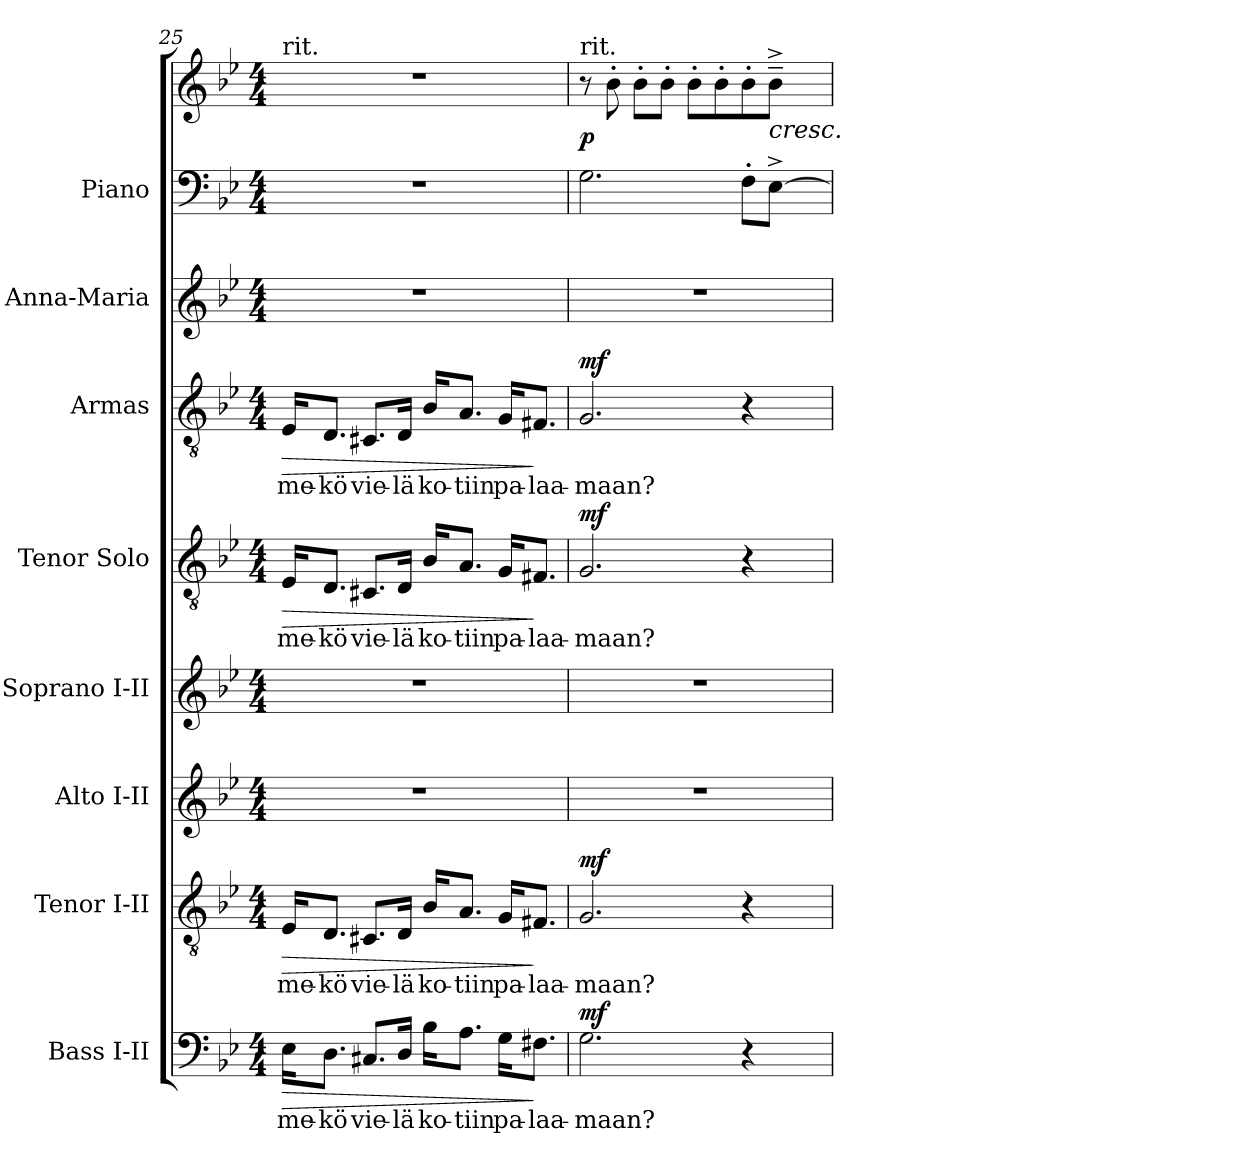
**kern	**text	**dynam	**kern	**text	**dynam	**kern	**kern	**kern	**text	**dynam	**kern	**text	**dynam	**kern	**kern	**kern	**dynam
*part8	*part8	*part8	*part7	*part7	*part7	*part6	*part5	*part4	*part4	*part4	*part3	*part3	*part3	*part2	*part1	*part1	*part1
*staff9	*staff9	*staff9	*staff8	*staff8	*staff8	*staff7	*staff6	*staff5	*staff5	*staff5	*staff4	*staff4	*staff4	*staff3	*staff2	*staff1	*staff1/2
*I"Bass I-II	*	*	*I"Tenor I-II	*	*	*I"Alto I-II	*I"Soprano I-II	*I"Tenor Solo	*	*	*I"Armas	*	*	*I"Anna-Maria	*I"Piano	*	*
*I'B.	*	*	*I'T.	*	*	*I'A.	*I'S.	*I'T. Solo	*	*	*I'Armas	*	*	*I'A-M	*I'Pno.	*	*
*clefF4	*	*	*clefGv2	*	*	*clefG2	*clefG2	*clefGv2	*	*	*clefGv2	*	*	*clefG2	*clefF4	*clefG2	*
*	*	*	*ITrd7c12	*	*	*	*	*ITrd7c12	*	*	*ITrd7c12	*	*	*	*	*	*
*k[b-e-]	*	*	*k[b-e-]	*	*	*k[b-e-]	*k[b-e-]	*k[b-e-]	*	*	*k[b-e-]	*	*	*k[b-e-]	*k[b-e-]	*k[b-e-]	*
*B-:	*	*	*B-:	*	*	*B-:	*B-:	*B-:	*	*	*B-:	*	*	*B-:	*B-:	*B-:	*
*M4/4	*	*	*M4/4	*	*	*M4/4	*M4/4	*M4/4	*	*	*M4/4	*	*	*M4/4	*M4/4	*M4/4	*
=25	=25	=25	=25	=25	=25	=25	=25	=25	=25	=25	=25	=25	=25	=25	=25	=25	=25
!	!LO:LY:b:color=#000000	!LO:HP:b	!	!	!	!	!	!	!	!	!	!	!	!	!	!	!
!	!	!	!	!LO:LY:b:color=#000000	!LO:HP:b	!	!	!	!	!	!	!	!	!	!	!	!
!	!	!	!	!	!	!	!	!	!LO:LY:b:color=#000000	!LO:HP:b	!	!	!	!	!	!	!
!	!	!	!	!	!	!	!	!	!	!	!	!	!	!	!	!LO:TX:t=rit.	!
!	!	!	!	!	!	!	!	!	!	!	!	!LO:LY:b:color=#000000	!LO:HP:b	!	!	!	!
16E-i\KL	-me-	>	16EE-i/KL	-me-	>	1r	1r	16EE-i/KL	-me-	>	16EE-i/KL	-me-	>	1r	1r	1r	.
!	!LO:LY:b:color=#000000	!	!	!	!	!	!	!	!	!	!	!	!	!	!	!	!
!	!	!	!	!LO:LY:b:color=#000000	!	!	!	!	!	!	!	!	!	!	!	!	!
!	!	!	!	!	!	!	!	!	!LO:LY:b:color=#000000	!	!	!	!	!	!	!	!
!	!	!	!	!	!	!	!	!	!	!	!	!LO:LY:b:color=#000000	!	!	!	!	!
8.Di\J	-kö	.	8.DDi/J	-kö	.	.	.	8.DDi/J	-kö	.	8.DDi/J	-kö	.	.	.	.	.
!	!LO:LY:b:color=#000000	!	!	!	!	!	!	!	!	!	!	!	!	!	!	!	!
!	!	!	!	!LO:LY:b:color=#000000	!	!	!	!	!	!	!	!	!	!	!	!	!
!	!	!	!	!	!	!	!	!	!LO:LY:b:color=#000000	!	!	!	!	!	!	!	!
!	!	!	!	!	!	!	!	!	!	!	!	!LO:LY:b:color=#000000	!	!	!	!	!
8.C#Xi/L	vie-	.	8.CC#Xi/L	vie-	.	.	.	8.CC#Xi/L	vie-	.	8.CC#Xi/L	vie-	.	.	.	.	.
!	!LO:LY:b:color=#000000	!	!	!	!	!	!	!	!	!	!	!	!	!	!	!	!
!	!	!	!	!LO:LY:b:color=#000000	!	!	!	!	!	!	!	!	!	!	!	!	!
!	!	!	!	!	!	!	!	!	!LO:LY:b:color=#000000	!	!	!	!	!	!	!	!
!	!	!	!	!	!	!	!	!	!	!	!	!LO:LY:b:color=#000000	!	!	!	!	!
16Di/Jk	-lä	.	16DDi/Jk	-lä	.	.	.	16DDi/Jk	-lä	.	16DDi/Jk	-lä	.	.	.	.	.
!	!LO:LY:b:color=#000000	!	!	!	!	!	!	!	!	!	!	!	!	!	!	!	!
!	!	!	!	!LO:LY:b:color=#000000	!	!	!	!	!	!	!	!	!	!	!	!	!
!	!	!	!	!	!	!	!	!	!LO:LY:b:color=#000000	!	!	!	!	!	!	!	!
!	!	!	!	!	!	!	!	!	!	!	!	!LO:LY:b:color=#000000	!	!	!	!	!
16B-i\KL	ko-	.	16BB-i/KL	ko-	.	.	.	16BB-i/KL	ko-	.	16BB-i/KL	ko-	.	.	.	.	.
!	!LO:LY:b:color=#000000	!	!	!	!	!	!	!	!	!	!	!	!	!	!	!	!
!	!	!	!	!LO:LY:b:color=#000000	!	!	!	!	!	!	!	!	!	!	!	!	!
!	!	!	!	!	!	!	!	!	!LO:LY:b:color=#000000	!	!	!	!	!	!	!	!
!	!	!	!	!	!	!	!	!	!	!	!	!LO:LY:b:color=#000000	!	!	!	!	!
8.Ai\J	-tiin	.	8.AAi/J	-tiin	.	.	.	8.AAi/J	-tiin	.	8.AAi/J	-tiin	.	.	.	.	.
!	!LO:LY:b:color=#000000	!	!	!	!	!	!	!	!	!	!	!	!	!	!	!	!
!	!	!	!	!LO:LY:b:color=#000000	!	!	!	!	!	!	!	!	!	!	!	!	!
!	!	!	!	!	!	!	!	!	!LO:LY:b:color=#000000	!	!	!	!	!	!	!	!
!	!	!	!	!	!	!	!	!	!	!	!	!LO:LY:b:color=#000000	!	!	!	!	!
16Gi\KL	pa-	.	16GGi/KL	pa-	.	.	.	16GGi/KL	pa-	.	16GGi/KL	pa-	.	.	.	.	.
!	!LO:LY:b:color=#000000	!	!	!	!	!	!	!	!	!	!	!	!	!	!	!	!
!	!	!	!	!LO:LY:b:color=#000000	!	!	!	!	!	!	!	!	!	!	!	!	!
!	!	!	!	!	!	!	!	!	!LO:LY:b:color=#000000	!	!	!	!	!	!	!	!
!	!	!	!	!	!	!	!	!	!	!	!	!LO:LY:b:color=#000000	!	!	!	!	!
8.F#Xi\J	-laa-	]	8.FF#Xi/J	-laa-	]	.	.	8.FF#Xi/J	-laa-	]	8.FF#Xi/J	-laa-	]	.	.	.	.
!!LO:PB:g=z
=26	=26	=26	=26	=26	=26	=26	=26	=26	=26	=26	=26	=26	=26	=26	=26	=26	=26
!	!LO:LY:b:color=#000000	!	!	!	!	!	!	!	!	!	!	!	!	!	!	!	!
!	!	!	!	!LO:LY:b:color=#000000	!	!	!	!	!	!	!	!	!	!	!	!	!
!	!	!	!	!	!	!	!	!	!LO:LY:b:color=#000000	!	!	!	!	!	!	!	!
*	*	*	*	*	*	*	*	*	*	*	*	*	*	*	*	*MM88	*
!	!	!	!	!	!	!	!	!	!	!	!	!	!	!	!	!LO:TX:t=rit.	!
!	!	!	!	!	!	!	!	!	!	!	!	!LO:LY:b:color=#000000	!	!	!	!	!
2.Gi\	-maan?	mf	2.GGi/	-maan?	mf	1r	1r	2.GGi/	-maan?	mf	2.GGi/	-maan?	mf	1r	2.Gi\	8r	p
.	.	.	.	.	.	.	.	.	.	.	.	.	.	.	.	8b-'i\	.
.	.	.	.	.	.	.	.	.	.	.	.	.	.	.	.	8b-'i\L	.
.	.	.	.	.	.	.	.	.	.	.	.	.	.	.	.	8b-'i\J	.
.	.	.	.	.	.	.	.	.	.	.	.	.	.	.	.	8b-'i\L	.
.	.	.	.	.	.	.	.	.	.	.	.	.	.	.	.	8b-'i\	.
4r	.	.	4r	.	.	.	.	4r	.	.	4r	.	.	.	8F'i\L	8b-'i\	[
!	!	!	!	!	!	!	!	!	!	!	!	!	!	!	!	!	!LO:HP:b
.	.	.	.	.	.	.	.	.	.	.	.	.	.	.	[>8E-^i\J	8b-~^i\J	<
=	=	=	=	=	=	=	=	=	=	=	=	=	=	=	=	=	=
*-	*-	*-	*-	*-	*-	*-	*-	*-	*-	*-	*-	*-	*-	*-	*-	*-	*-
